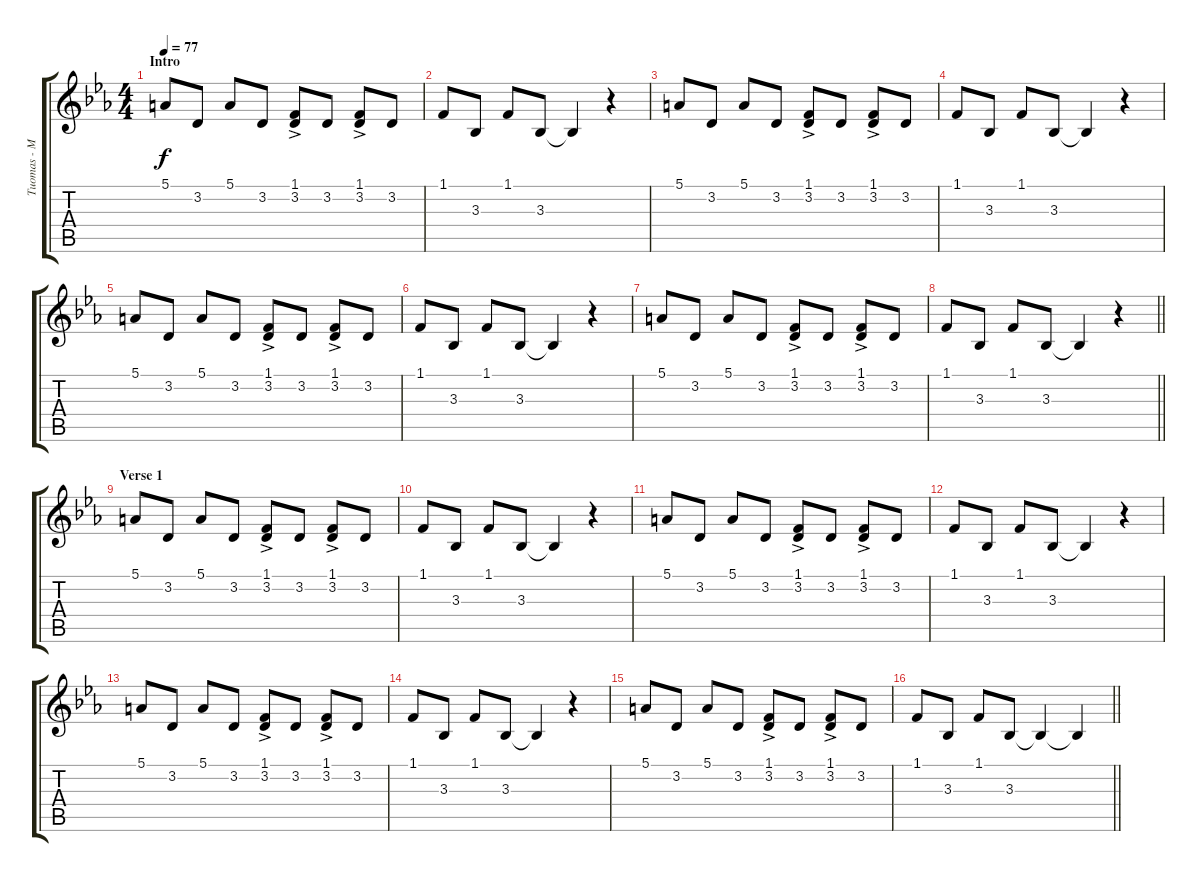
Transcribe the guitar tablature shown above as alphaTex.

\track ("Tuomas - Music box" "Tuomas - M") {instrument musicbox}
\staff {score tabs}
\tuning (E4 B3 G3 D3 A2 E2) {hide}
\ts (4 4)
\section ("" "Intro")
\tempo 77
\clef g2
\ks cminor
5.1.8{dy f instrument musicbox} 3.2.8 5.1.8 3.2.8 (1.1{ac} 3.2{ac}).8 3.2.8 (1.1{ac} 3.2{ac}).8 3.2.8 |
1.1.8 3.3.8 1.1.8 3.3.8 3.3{t}.4 r.4 |
5.1.8 3.2.8 5.1.8 3.2.8 (1.1{ac} 3.2{ac}).8 3.2.8 (1.1{ac} 3.2{ac}).8 3.2.8 |
1.1.8 3.3.8 1.1.8 3.3.8 3.3{t}.4 r.4 |
5.1.8 3.2.8 5.1.8 3.2.8 (1.1{ac} 3.2{ac}).8 3.2.8 (1.1{ac} 3.2{ac}).8 3.2.8 |
1.1.8 3.3.8 1.1.8 3.3.8 3.3{t}.4 r.4 |
5.1.8 3.2.8 5.1.8 3.2.8 (1.1{ac} 3.2{ac}).8 3.2.8 (1.1{ac} 3.2{ac}).8 3.2.8 |
\barLineRight lightlight
1.1.8 3.3.8 1.1.8 3.3.8 3.3{t}.4 r.4 |
\section ("" "Verse 1")
5.1.8 3.2.8 5.1.8 3.2.8 (1.1{ac} 3.2{ac}).8 3.2.8 (1.1{ac} 3.2{ac}).8 3.2.8 |
1.1.8 3.3.8 1.1.8 3.3.8 3.3{t}.4 r.4 |
5.1.8 3.2.8 5.1.8 3.2.8 (1.1{ac} 3.2{ac}).8 3.2.8 (1.1{ac} 3.2{ac}).8 3.2.8 |
1.1.8 3.3.8 1.1.8 3.3.8 3.3{t}.4 r.4 |
5.1.8 3.2.8 5.1.8 3.2.8 (1.1{ac} 3.2{ac}).8 3.2.8 (1.1{ac} 3.2{ac}).8 3.2.8 |
1.1.8 3.3.8 1.1.8 3.3.8 3.3{t}.4 r.4 |
5.1.8 3.2.8 5.1.8 3.2.8 (1.1{ac} 3.2{ac}).8 3.2.8 (1.1{ac} 3.2{ac}).8 3.2.8 |
\barLineRight lightlight
1.1.8 3.3.8 1.1.8 3.3.8 3.3{t}.4 3.3{t}.4
